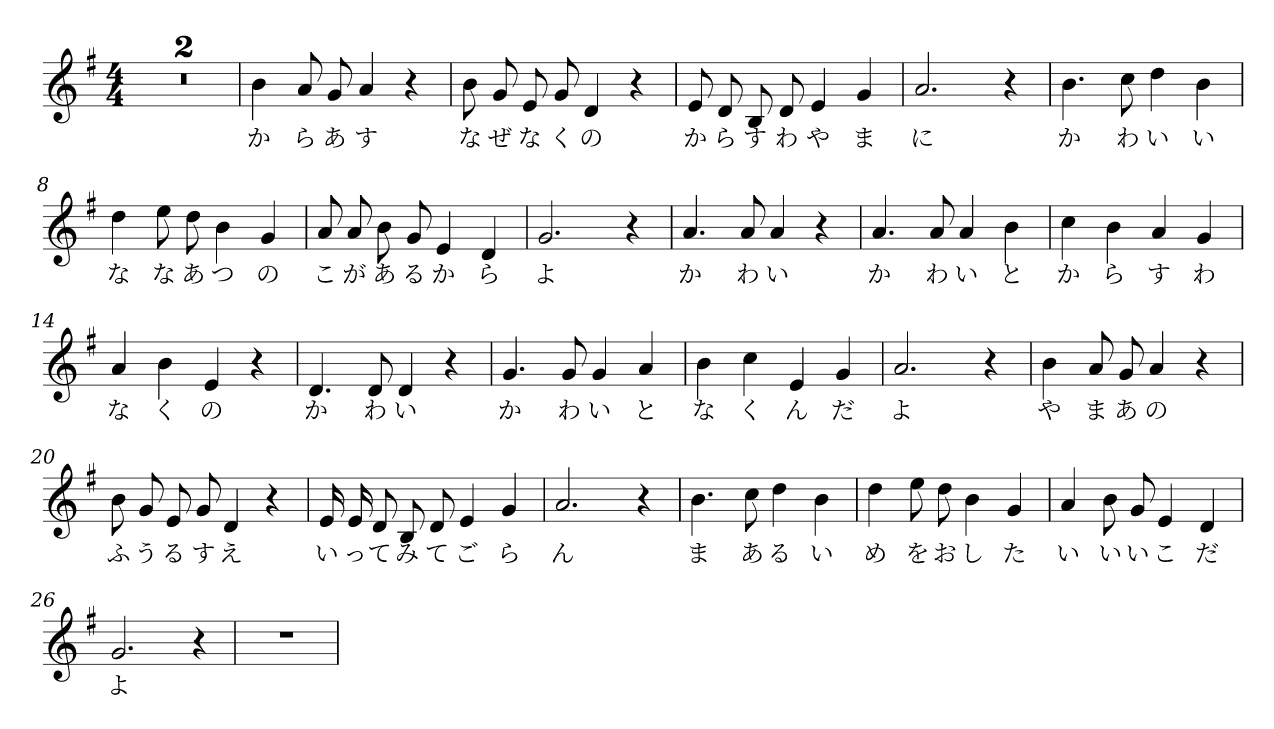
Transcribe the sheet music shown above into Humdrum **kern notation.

**kern	**text
*part1	*part1
*staff1	*staff1
*k[f#]	*
*G:	*
*M4/4	*
*MM80	*
=1	=1
1r	.
=2	=2
1r	.
=3	=3
4b	か
8a	ら
8g	あ
4a	す
4r	.
=4	=4
8b	な
8g	ぜ
8e	な
8g	く
4d	の
4r	.
=5	=5
8e	か
8d	ら
8B	す
8d	わ
4e	や
4g	ま
=6	=6
2.a	に
4r	.
=7	=7
4.b	か
8cc	わ
4dd	い
4b	い
=8	=8
4dd	な
8ee	な
8dd	あ
4b	つ
4g	の
=9	=9
8a	こ
8a	が
8b	あ
8g	る
4e	か
4d	ら
=10	=10
2.g	よ
4r	.
=11	=11
4.a	か
8a	わ
4a	い
4r	.
=12	=12
4.a	か
8a	わ
4a	い
4b	と
=13	=13
4cc	か
4b	ら
4a	す
4g	わ
=14	=14
4a	な
4b	く
4e	の
4r	.
=15	=15
4.d	か
8d	わ
4d	い
4r	.
=16	=16
4.g	か
8g	わ
4g	い
4a	と
=17	=17
4b	な
4cc	く
4e	ん
4g	だ
=18	=18
2.a	よ
4r	.
=19	=19
4b	や
8a	ま
8g	あ
4a	の
4r	.
=20	=20
8b	ふ
8g	う
8e	る
8g	す
4d	え
4r	.
=21	=21
16e	い
16e	っ
8d	て
8B	み
8d	て
4e	ご
4g	ら
=22	=22
2.a	ん
4r	.
=23	=23
4.b	ま
8cc	あ
4dd	る
4b	い
=24	=24
4dd	め
8ee	を
8dd	お
4b	し
4g	た
=25	=25
4a	い
8b	い
8g	い
4e	こ
4d	だ
=26	=26
2.g	よ
4r	.
=27	=27
1r	.
=	=
*-	*-
